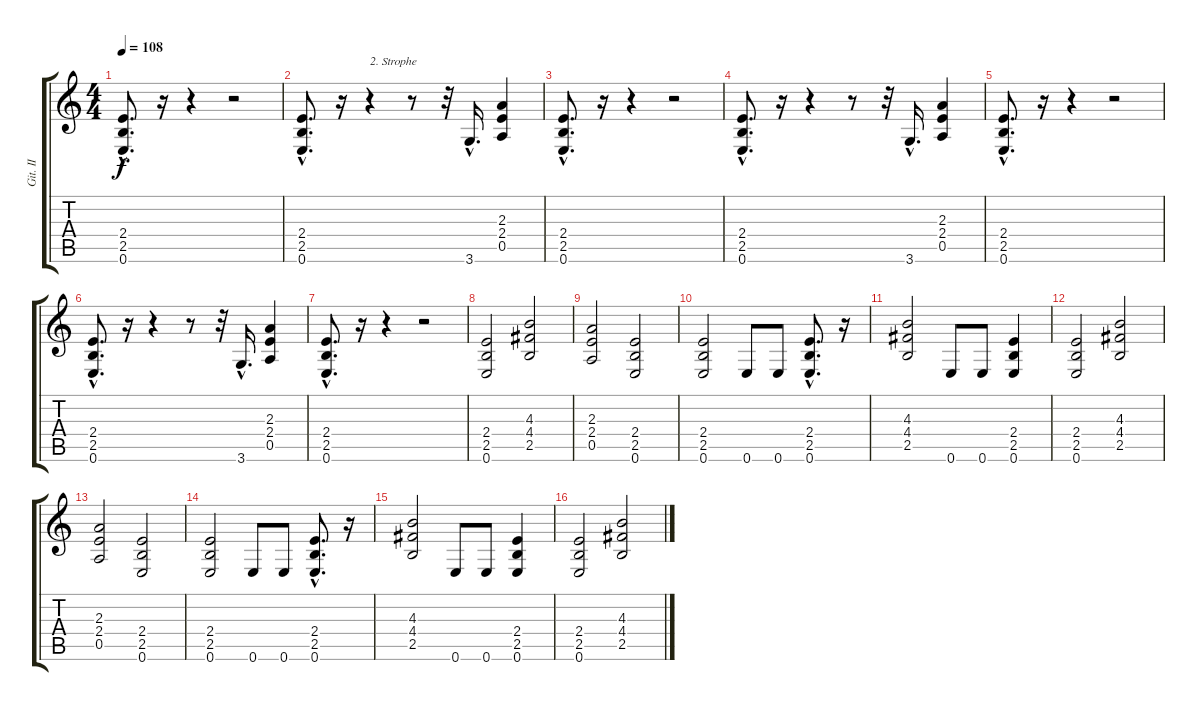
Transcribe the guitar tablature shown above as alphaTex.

\track ("Git. II" "Git. II") {instrument overdrivenguitar}
\staff {score tabs}
\tuning (E4 B3 G3 D3 A2 E2) {hide}
\ts (4 4)
\tempo 108
\clef g2
\ks c
(2.4{hac} 2.5{hac} 0.6{hac}).8{d dy f} r.16 r.4 r.2 |
(2.4{hac} 2.5{hac} 0.6{hac}).8{d} r.16 r.4{txt "2. Strophe"} r.8 r.32 3.6{hac}.16{d} (2.3 2.4 0.5).4 |
(2.4{hac} 2.5{hac} 0.6{hac}).8{d} r.16 r.4 r.2 |
(2.4{hac} 2.5{hac} 0.6{hac}).8{d} r.16 r.4 r.8 r.32 3.6{hac}.16{d} (2.3 2.4 0.5).4 |
(2.4{hac} 2.5{hac} 0.6{hac}).8{d} r.16 r.4 r.2 |
(2.4{hac} 2.5{hac} 0.6{hac}).8{d} r.16 r.4 r.8 r.32 3.6{hac}.16{d} (2.3 2.4 0.5).4 |
(2.4{hac} 2.5{hac} 0.6{hac}).8{d} r.16 r.4 r.2 |
(2.4 2.5 0.6).2 (4.3 4.4 2.5).2 |
(2.3 2.4 0.5).2 (2.4 2.5 0.6).2 |
(2.4 2.5 0.6).2 0.6.8 0.6.8 (2.4{hac} 2.5{hac} 0.6{hac}).8{d} r.16 |
(4.3 4.4 2.5).2 0.6.8 0.6.8 (2.4 2.5 0.6).4 |
(2.4 2.5 0.6).2 (4.3 4.4 2.5).2 |
(2.3 2.4 0.5).2 (2.4 2.5 0.6).2 |
(2.4 2.5 0.6).2 0.6.8 0.6.8 (2.4{hac} 2.5{hac} 0.6{hac}).8{d} r.16 |
(4.3 4.4 2.5).2 0.6.8 0.6.8 (2.4 2.5 0.6).4 |
(2.4 2.5 0.6).2 (4.3 4.4 2.5).2
